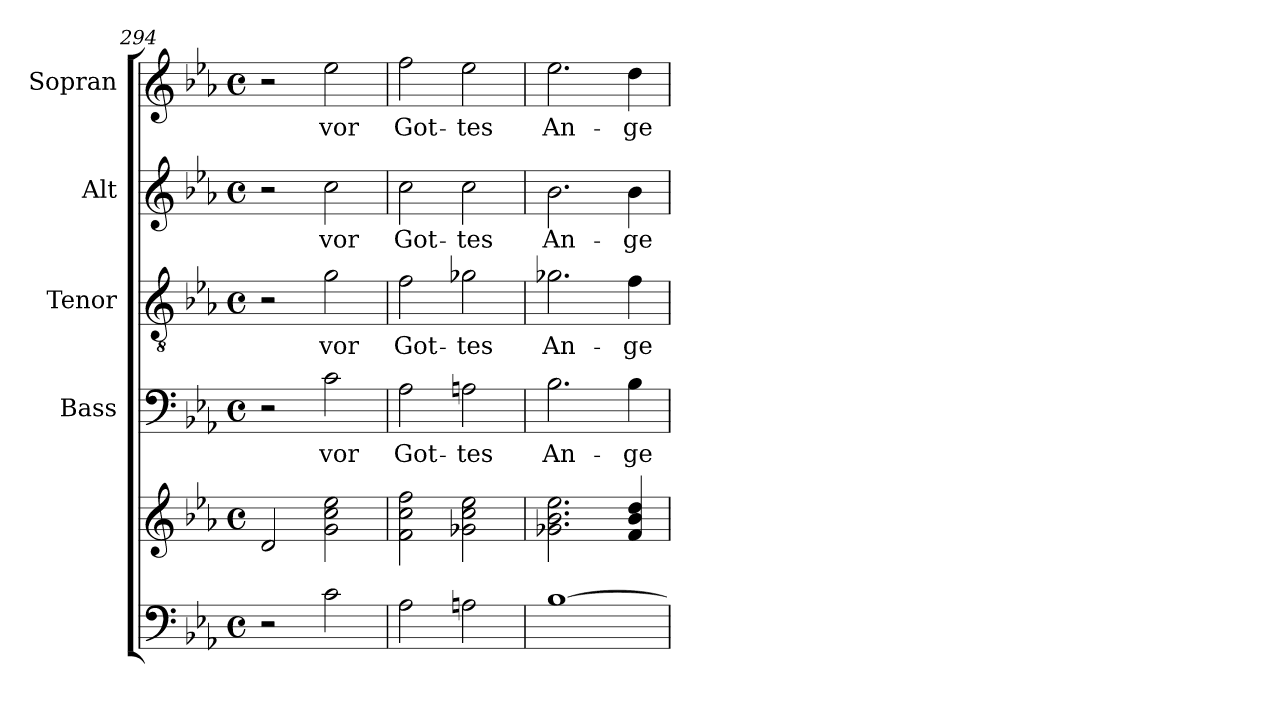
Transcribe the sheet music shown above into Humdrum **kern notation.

**kern	**kern	**kern	**text	**kern	**text	**kern	**text	**kern	**text
*part5	*part5	*part4	*part4	*part3	*part3	*part2	*part2	*part1	*part1
*staff6	*staff5	*staff4	*staff4	*staff3	*staff3	*staff2	*staff2	*staff1	*staff1
*	*	*I"Bass	*	*I"Tenor	*	*I"Alt	*	*I"Sopran	*
*	*	*I'B.	*	*I'T.	*	*I'A.	*	*I'S.	*
*clefF4	*clefG2	*clefF4	*	*clefGv2	*	*clefG2	*	*clefG2	*
*k[b-e-a-]	*k[b-e-a-]	*k[b-e-a-]	*	*k[b-e-a-]	*	*k[b-e-a-]	*	*k[b-e-a-]	*
*E-:	*E-:	*E-:	*	*E-:	*	*E-:	*	*E-:	*
*M4/4	*M4/4	*M4/4	*	*M4/4	*	*M4/4	*	*M4/4	*
*met(c)	*met(c)	*met(c)	*	*met(c)	*	*met(c)	*	*met(c)	*
=294	=294	=294	=294	=294	=294	=294	=294	=294	=294
2r	2d/	2r	.	2r	.	2r	.	2r	.
!	!	!	!LO:LY:b	!	!LO:LY:b	!	!LO:LY:b	!	!LO:LY:b
2c\	2g\ 2cc\ 2ee-\	2c\	vor	2g\	vor	2cc\	vor	2ee-\	vor
!!LO:LB:g=z
=295	=295	=295	=295	=295	=295	=295	=295	=295	=295
!	!	!	!LO:LY:b	!	!LO:LY:b	!	!LO:LY:b	!	!LO:LY:b
2A-\	2f\ 2cc\ 2ff\	2A-\	Got-	2f\	Got-	2cc\	Got-	2ff\	Got-
!	!	!	!LO:LY:b	!	!LO:LY:b	!	!LO:LY:b	!	!LO:LY:b
2An\	2g-X\ 2cc\ 2ee-\	2An\	-tes	2g-X\	-tes	2cc\	-tes	2ee-\	-tes
=296	=296	=296	=296	=296	=296	=296	=296	=296	=296
!	!	!	!LO:LY:b	!	!LO:LY:b	!	!LO:LY:b	!	!LO:LY:b
[1B-	2.g-X\ 2.b-\ 2.ee-\	2.B-\	An-	2.g-X\	An-	2.b-\	An-	2.ee-\	An-
!	!	!	!LO:LY:b	!	!LO:LY:b	!	!LO:LY:b	!	!LO:LY:b
.	4f/ 4b-/ 4dd/	4B-\	-ge-	4f\	-ge-	4b-\	-ge-	4dd\	-ge-
=	=	=	=	=	=	=	=	=	=
*-	*-	*-	*-	*-	*-	*-	*-	*-	*-
